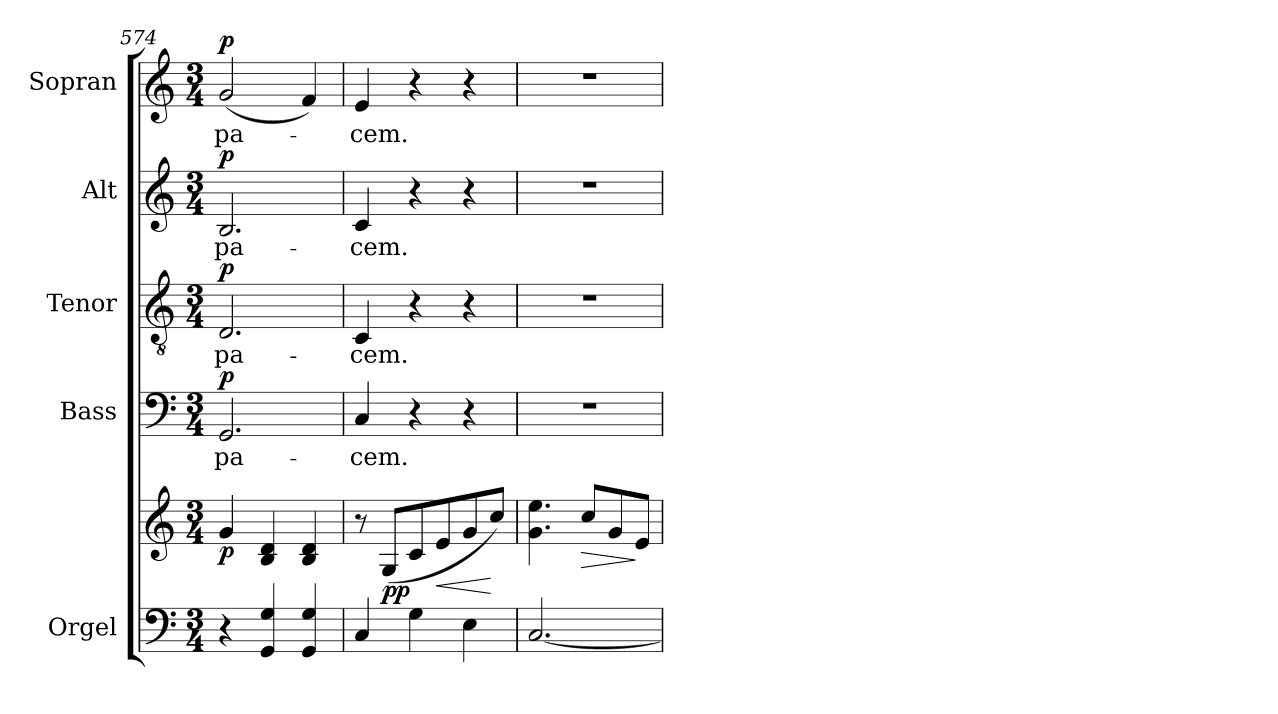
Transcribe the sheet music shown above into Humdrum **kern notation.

**kern	**kern	**dynam	**kern	**text	**dynam	**kern	**text	**dynam	**kern	**text	**dynam	**kern	**text	**dynam
*part5	*part5	*part5	*part4	*part4	*part4	*part3	*part3	*part3	*part2	*part2	*part2	*part1	*part1	*part1
*staff6	*staff5	*staff5/6	*staff4	*staff4	*staff4	*staff3	*staff3	*staff3	*staff2	*staff2	*staff2	*staff1	*staff1	*staff1
*I"Orgel	*	*	*I"Bass	*	*	*I"Tenor	*	*	*I"Alt	*	*	*I"Sopran	*	*
*I'Org.	*	*	*I'B.	*	*	*I'T.	*	*	*I'A.	*	*	*I'S.	*	*
*clefF4	*clefG2	*	*clefF4	*	*	*clefGv2	*	*	*clefG2	*	*	*clefG2	*	*
*k[]	*k[]	*	*k[]	*	*	*k[]	*	*	*k[]	*	*	*k[]	*	*
*C:	*C:	*	*C:	*	*	*C:	*	*	*C:	*	*	*C:	*	*
*M3/4	*M3/4	*	*M3/4	*	*	*M3/4	*	*	*M3/4	*	*	*M3/4	*	*
=574	=574	=574	=574	=574	=574	=574	=574	=574	=574	=574	=574	=574	=574	=574
!	!	!LO:DY:b	!	!LO:LY:b	!LO:DY:a	!	!LO:LY:b	!LO:DY:a	!	!LO:LY:b	!LO:DY:a	!	!LO:LY:b	!LO:DY:a
4r	4g/	p	2.GG/	pa-	p	2.D/	pa-	p	2.B/	pa-	p	(<2g/	pa-	p
4GG/ 4G/	4B/ 4d/	.	.	.	.	.	.	.	.	.	.	.	.	.
4GG/ 4G/	4B/ 4d/	.	.	.	.	.	.	.	.	.	.	4f/)	.	.
=575	=575	=575	=575	=575	=575	=575	=575	=575	=575	=575	=575	=575	=575	=575
!	!	!	!	!LO:LY:b	!	!	!LO:LY:b	!	!	!LO:LY:b	!	!	!LO:LY:b	!
4C/	8r	.	4C/	-cem.	.	4C/	-cem.	.	4c/	-cem.	.	4e/	-cem.	.
!	!	!LO:DY:b	!	!	!	!	!	!	!	!	!	!	!	!
.	(<8G/L	pp	.	.	.	.	.	.	.	.	.	.	.	.
4G\	8c/	.	4r	.	.	4r	.	.	4r	.	.	4r	.	.
!	!	!LO:HP:b	!	!	!	!	!	!	!	!	!	!	!	!
.	8e/	<	.	.	.	.	.	.	.	.	.	.	.	.
4E\	8g/	.	4r	.	.	4r	.	.	4r	.	.	4r	.	.
.	8cc/J)	[	.	.	.	.	.	.	.	.	.	.	.	.
=576	=576	=576	=576	=576	=576	=576	=576	=576	=576	=576	=576	=576	=576	=576
[2.C/	4.g\ 4.ee\	.	2.r	.	.	2.r	.	.	2.r	.	.	2.r	.	.
!	!	!LO:HP:b	!	!	!	!	!	!	!	!	!	!	!	!
.	8cc/L	>	.	.	.	.	.	.	.	.	.	.	.	.
.	8g/	.	.	.	.	.	.	.	.	.	.	.	.	.
.	8e/J	]	.	.	.	.	.	.	.	.	.	.	.	.
=	=	=	=	=	=	=	=	=	=	=	=	=	=	=
*-	*-	*-	*-	*-	*-	*-	*-	*-	*-	*-	*-	*-	*-	*-
